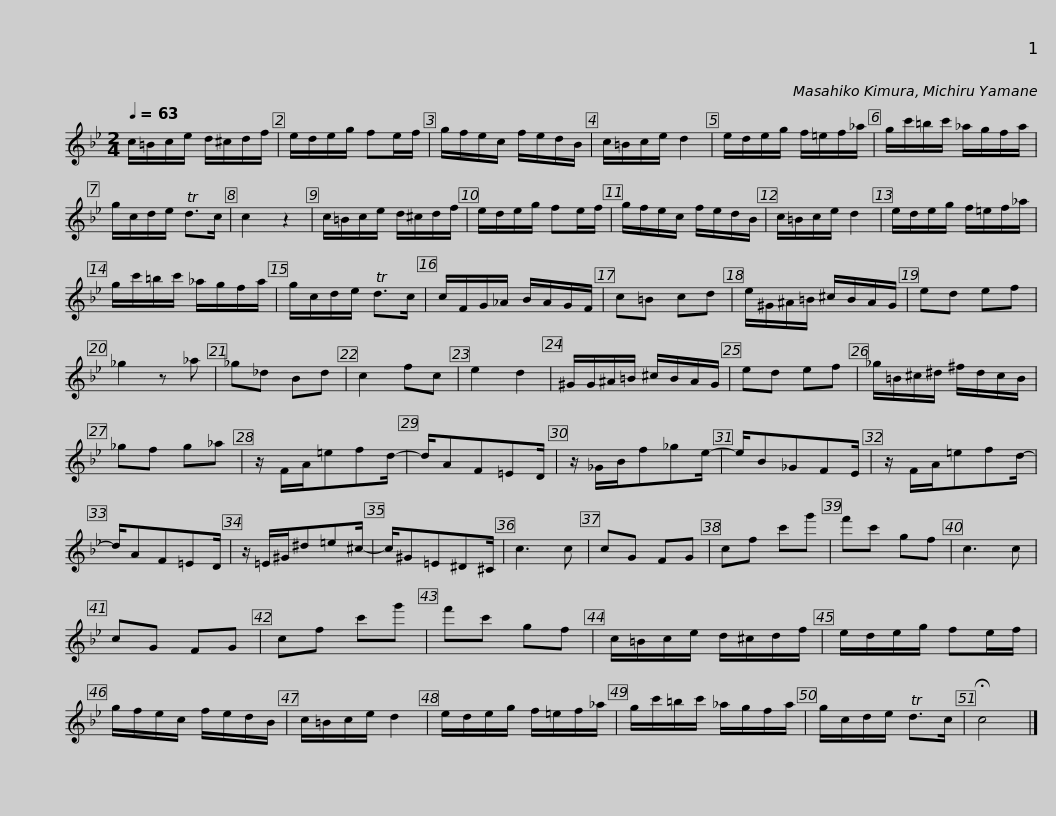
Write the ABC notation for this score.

X:1
L:1/8
Q:1/4=63
M:2/4
I:linebreak $
K:Bb
V:1 treble
V:1
 c/=B/c/e/ d/^c/d/f/ | e/d/e/g/ fe/f/ | g/f/e/c/ f/e/d/B/ | c/=B/c/e/ d2 | e/d/e/g/ f/=e/f/_a/ |$ %5
 g/c'/=b/c'/ _a/g/f/a/ | g/c/d/e/ Td>c | c2 z2 | c/=B/c/e/ d/^c/d/f/ | e/d/e/g/ fe/f/ | %10
 g/f/e/c/ f/e/d/B/ |$ c/=B/c/e/ d2 | e/d/e/g/ f/=e/f/_a/ | g/c'/=b/c'/ _a/g/f/a/ | g/c/d/e/ Td>c | %15
 c/F/G/_A/ B/A/G/F/ | c=B cd |$ e/^G/^A/=B/ ^c/B/A/G/ | ed ef | _g2 z _a | %20
 _g_d Bd | c2 fc | e2 d2 | ^G/G/^A/=B/ ^c/B/A/G/ | ed ef |$ %25
 _g/=B/^c/^d/ ^f/d/c/B/ | _gf g_a | z/ F/A/=efd/- | d/AF=ED/ | z/ _G/B/f_ge/- | %30
 e/B_GFE/ |$ z/ F/A/=efd/- | d/AF=ED/ | z/ =E/^G/^d=e^c/- | c/^G=E^D^C/ | %35
 c3 c | cG FG | cf c'g' | f'c' gf |$ c3 c | %40
 cG FG | cf c'g' | f'c' gf | c/=B/c/e/ d/^c/d/f/ | e/d/e/g/ fe/f/ | %45
 g/f/e/c/ f/e/d/B/ | c/=B/c/e/ d2 |$ e/d/e/g/ f/=e/f/_a/ | g/c'/=b/c'/ _a/g/f/a/ | g/c/d/e/ Td>c | %50
 !fermata!c4 |] %51
